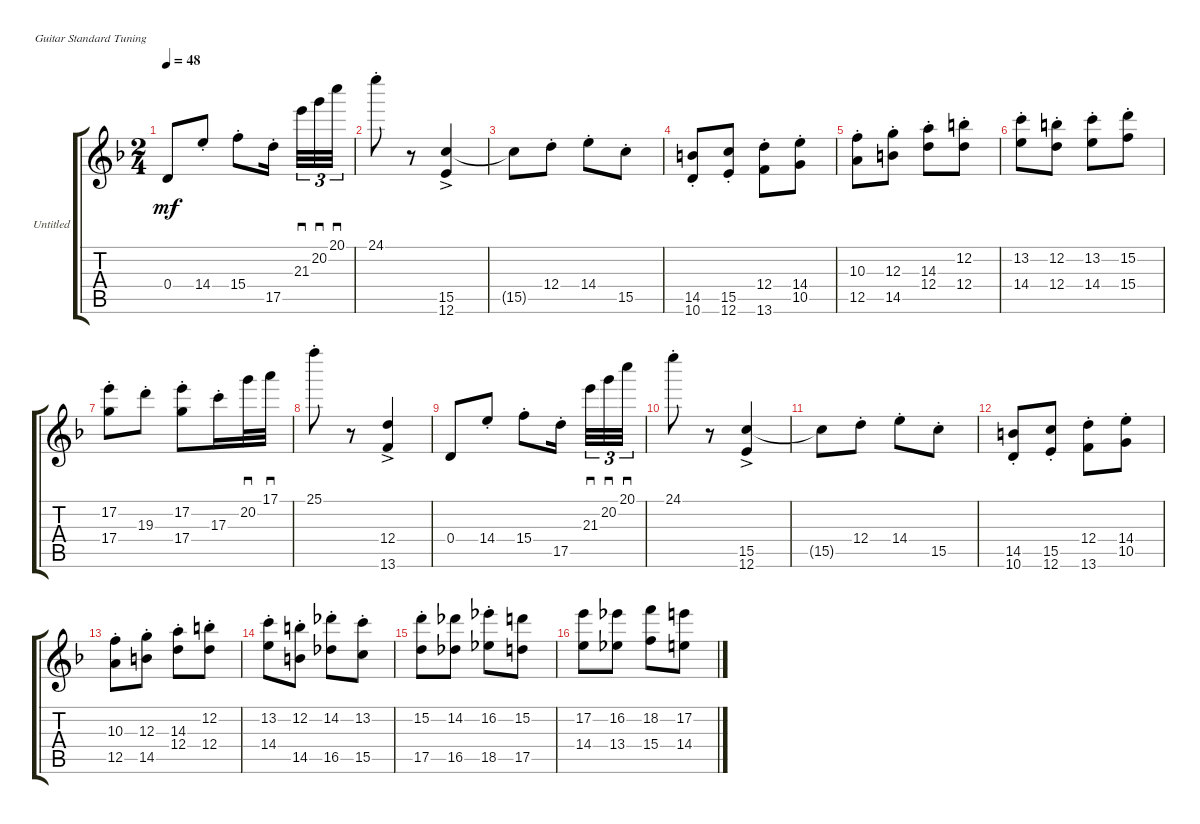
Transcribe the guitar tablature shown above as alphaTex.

\bracketExtendMode groupsimilarinstruments
\firstSystemTrackNameOrientation horizontal
\otherSystemsTrackNameOrientation horizontal
\track ("Untitled" "Untitled") {instrument acousticguitarnylon}
\staff {score tabs}
\tuning (E4 B3 G3 D3 A2 E2)
\ts (2 4)
\tempo 48
\clef g2
\ks dminor
0.4.8{dy mf} 14.4{st}.8 15.4{st}.8 17.5{st}.16 21.3.32{sd tu (3 2)} 20.2.32{sd tu (3 2)} 20.1.32{sd tu (3 2)} |
24.1{st}.8 r.8 (15.5{ac} 12.6{ac}).4 |
15.5{t}.8 12.4{st}.8 14.4{st}.8 15.5{st}.8 |
(14.5{st} 10.6{st}).8 (15.5{st} 12.6{st}).8 (12.4{st} 13.6{st}).8 (14.4{st} 10.5{st}).8 |
(10.3{st} 12.5{st}).8 (12.3{st} 14.5{st}).8 (14.3{st} 12.4{st}).8 (12.2{st} 12.4{st}).8 |
(13.2{st} 14.4{st}).8 (12.2{st} 12.4{st}).8 (13.2{st} 14.4{st}).8 (15.2{st} 15.4{st}).8 |
(17.2{st} 17.4{st}).8 19.3{st}.8 (17.2{st} 17.4{st}).8 17.3{st}.16 20.2.32{sd} 17.1.32{sd} |
25.1{st}.8 r.8 (12.4{ac} 13.6{ac}).4 |
0.4.8 14.4{st}.8 15.4{st}.8 17.5{st}.16 21.3.32{sd tu (3 2)} 20.2.32{sd tu (3 2)} 20.1.32{sd tu (3 2)} |
24.1{st}.8 r.8 (15.5{ac} 12.6{ac}).4 |
15.5{t}.8 12.4{st}.8 14.4{st}.8 15.5{st}.8 |
(14.5{st} 10.6{st}).8 (15.5{st} 12.6{st}).8 (12.4{st} 13.6{st}).8 (14.4{st} 10.5{st}).8 |
(10.3{st} 12.5{st}).8 (12.3{st} 14.5{st}).8 (14.3{st} 12.4{st}).8 (12.2{st} 12.4{st}).8 |
(13.2{st} 14.4{st}).8 (12.2{st} 14.5{st}).8 (14.2{st} 16.5{st}).8 (13.2{st} 15.5{st}).8 |
(15.2{st} 17.5{st}).8 (14.2 16.5).8 (16.2{st} 18.5{st}).8 (15.2 17.5).8 |
(17.2 14.4).8 (16.2 13.4).8 (18.2 15.4).8 (17.2 14.4).8
